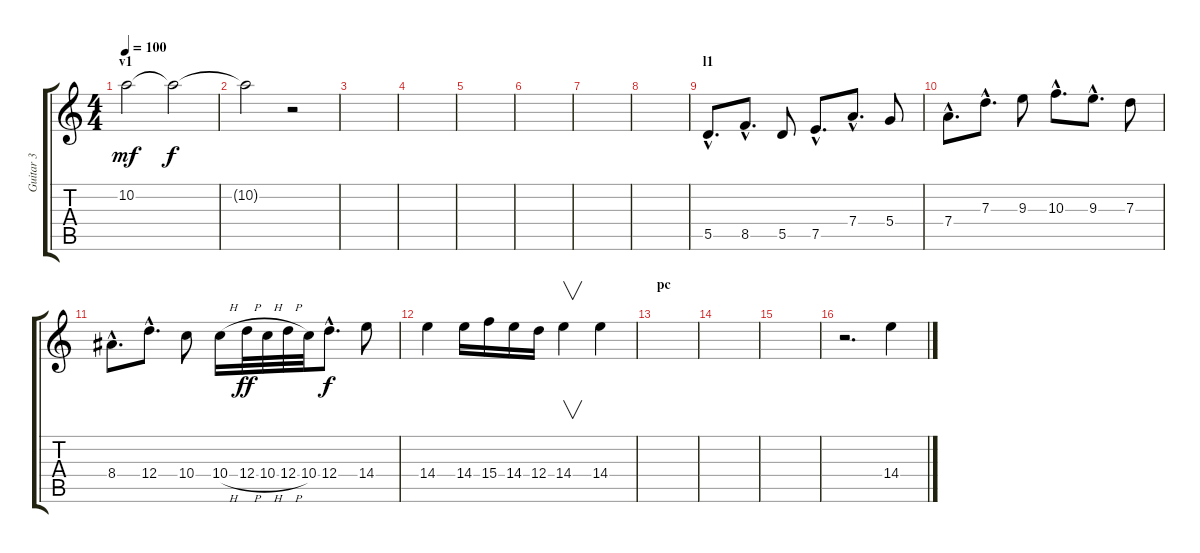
\track ("Guitar 3" "Guitar 3") {instrument distortionguitar}
\staff {score tabs}
\tuning (E4 B3 G3 D3 A2 E2) {hide}
\ts (4 4)
\section ("" "v1")
\tempo 100
\clef g2
\ks c
10.2.2{dy mf} 10.2{t}.2{dy f volume 0} |
10.2{t}.2 r.2{volume 13} |
|
|
|
|
|
|
\section ("" "l1")
5.5{hac}.8{d} 8.5{hac}.8{d} 5.5.8 7.5{hac}.8{d} 7.4{hac}.8{d} 5.4.8 |
7.4{hac}.8{d} 7.3{hac}.8{d} 9.3.8 10.3{hac}.8{d} 9.3{hac}.8{d} 7.3.8 |
8.4{hac}.8{d} 12.4{hac}.8{d} 10.4.8 10.4{h}.16 12.4{h}.32{dy ff} 10.4{h}.32 12.4{h}.32 10.4.32 12.4{hac}.8{d dy f} 14.4.8 |
14.4.4 14.4.16 15.4.16 14.4.16 12.4.16 14.4.4{v} 14.4.4 |
\section ("" "pc")
|
|
|
r.2{d} 14.4.4
